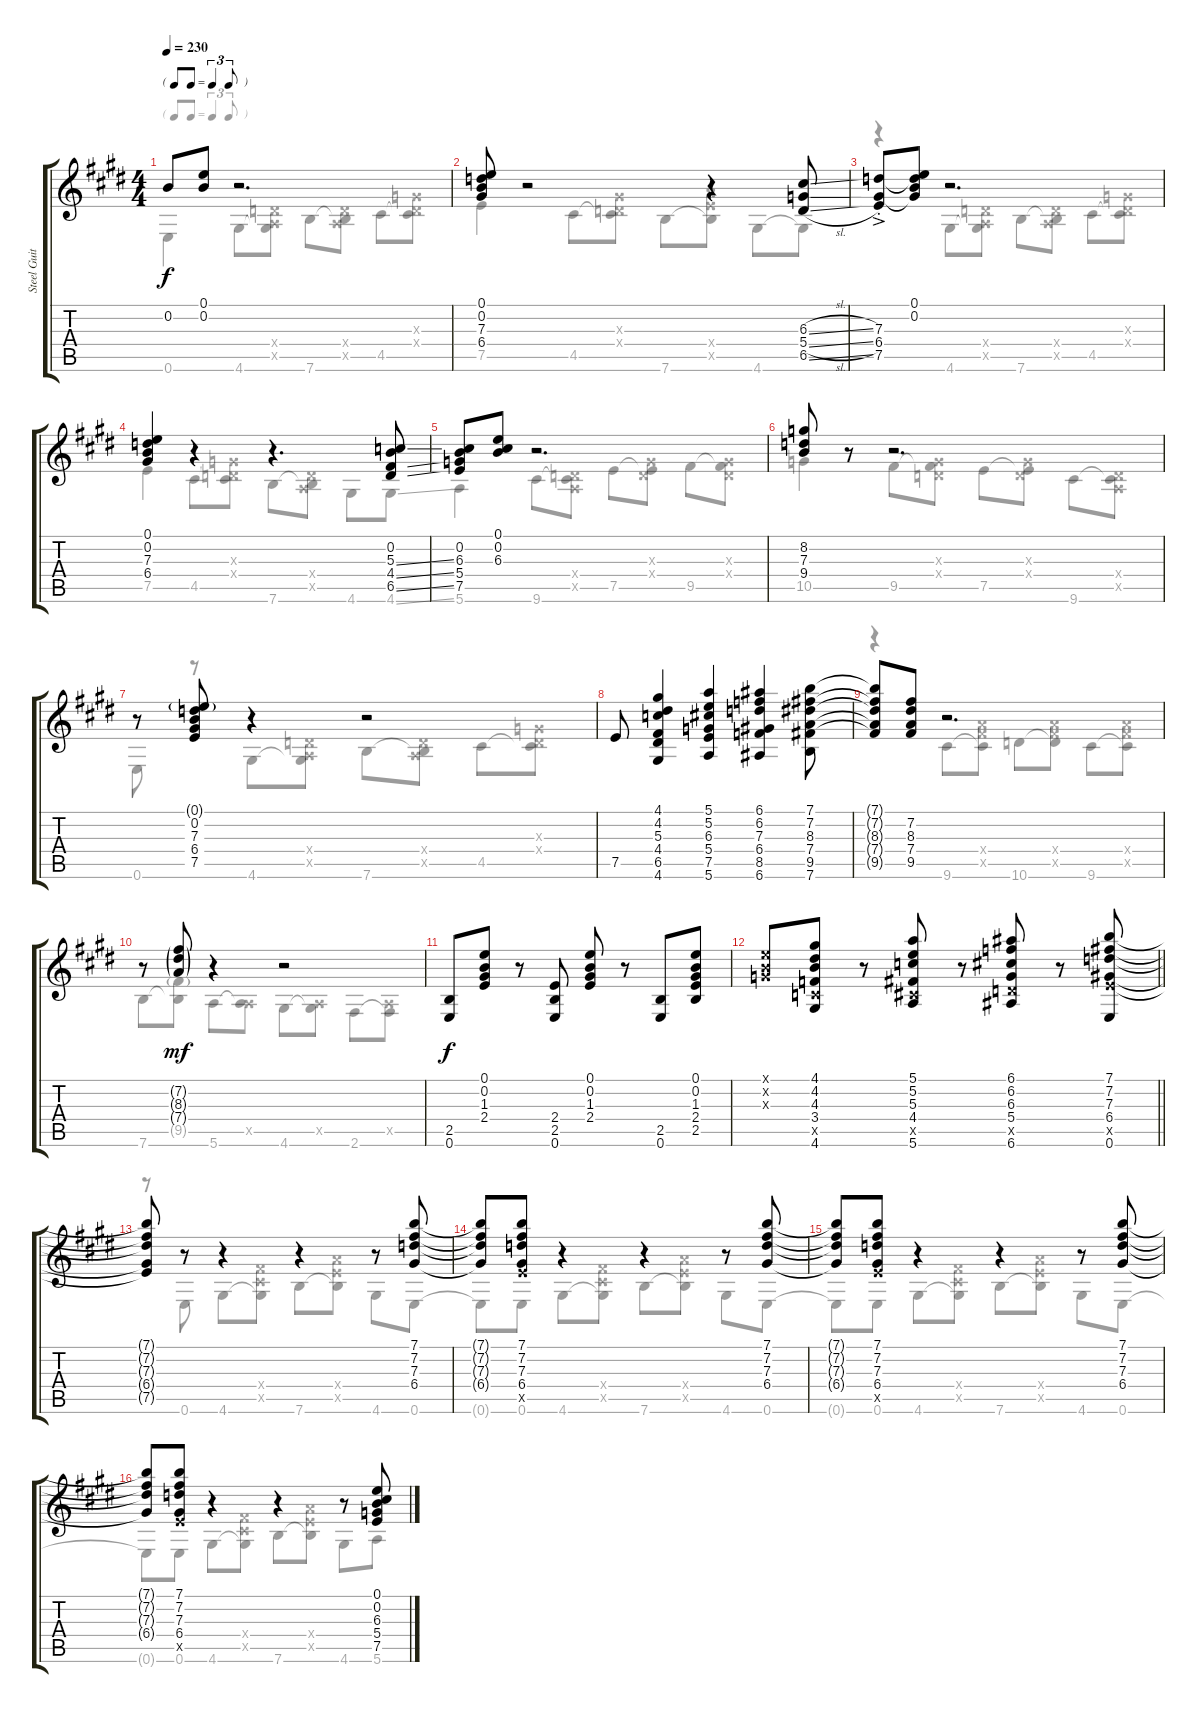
\track ("Steel Guitar" "Steel Guit") {instrument acousticguitarsteel}
\staff {score tabs}
\tuning (E4 B3 G3 D3 A2 E2) {hide}
\voice
\ts (4 4)
\tf triplet8th
\tempo 230
\clef g2
\ks e
0.2.8{dy f} (0.1 0.2).8 r.2{d} |
(0.1 0.2 7.3 6.4).8 r.2 r.4 (6.3{sl} 5.4{sl} 6.5{sl}).8 |
(7.3{ac st} 6.4{ac st} 7.5{ac st}).8 (0.1 0.2 7.3{t} 6.4{t}).8 r.2{d} |
(0.1 0.2 7.3 6.4).4 r.4 r.4{d} (0.2 5.3{ss} 4.4{ss} 6.5{ss}).8 |
(0.2 6.3 5.4 7.5).8 (0.1 0.2 6.3).8 r.2{d} |
(8.2 7.3 9.4).8 r.8 r.2{d} |
r.8 (0.1{g} 0.2 7.3 6.4 7.5).8 r.4 r.2 |
7.5.8 (4.1 4.2 5.3 4.4 6.5 4.6).4 (5.1 5.2 6.3 5.4 7.5 5.6).4 (6.1 6.2 7.3 6.4 8.5 6.6).4 (7.1 7.2 8.3 7.4 9.5 7.6).8 |
(7.1{t} 7.2{t} 8.3{t} 7.4{t} 9.5{t}).8 (7.2 8.3 7.4 9.5).8 r.2{d} |
r.8 (7.2{g} 8.3{g} 7.4{g}).8{dy mf} r.4 r.2 |
(2.5 0.6).8{dy f} (0.1 0.2 1.3 2.4).8 r.8 (2.4 2.5 0.6).8 (0.1 0.2 1.3 2.4).8 r.8 (2.5 0.6).8 (0.1 0.2 1.3 2.4 2.5).8 |
\barLineRight lightlight
(0.1{x} 0.2{x} 0.3{x}).8 (4.1 4.2 4.3 3.4 3.5{x} 4.6).8 r.8 (5.1 5.2 5.3 4.4 4.5{x} 5.6).8 r.8 (6.1 6.2 6.3 5.4 5.5{x} 6.6).8 r.8 (7.1 7.2 7.3 6.4 7.5{x} 0.6).8 |
(7.1{t} 7.2{t} 7.3{t} 6.4{t} 7.5{t}).8 r.8 r.4 r.4 r.8 (7.1 7.2 7.3 6.4).8 |
(7.1{t} 7.2{t} 7.3{t} 6.4{t}).8 (7.1 7.2 7.3 6.4 7.5{x}).8 r.4 r.4 r.8 (7.1 7.2 7.3 6.4).8 |
(7.1{t} 7.2{t} 7.3{t} 6.4{t}).8 (7.1 7.2 7.3 6.4 7.5{x}).8 r.4 r.4 r.8 (7.1 7.2 7.3 6.4).8 |
(7.1{t} 7.2{t} 7.3{t} 6.4{t}).8 (7.1 7.2 7.3 6.4 7.5{x}).8 r.4 r.4 r.8 (0.1 0.2 6.3 5.4 7.5).8
\voice
\clef g2
\ottava regular
\simile none
\ks e
0.6.4{dy f} 4.6.8 (0.4{x} 0.5{x} 4.6{t}).8 7.6.8 (0.4{x} 0.5{x} 7.6{t}).8 4.5.8 (0.3{x} 0.4{x} 4.5{t}).8 |
7.5.4 4.5.8 (0.3{x} 0.4{x} 4.5{t}).8 7.6.8 (7.4{x} 7.5{x} 7.6{t}).8 4.6.8 4.6{t}.8 |
r.4 4.6.8 (0.4{x} 0.5{x} 4.6{t}).8 7.6.8 (0.4{x} 0.5{x} 7.6{t}).8 4.5.8 (0.3{x} 0.4{x} 4.5{t}).8 |
7.5.4 4.5.8 (0.3{x} 0.4{x} 4.5{t}).8 7.6.8 (0.4{x} 0.5{x} 7.6{t}).8 4.6.8 4.6{ss}.8 |
5.6.4 9.6.8 (0.4{x} 0.5{x} 9.6{t}).8 7.5.8 (0.3{x} 0.4{x} 7.5{t}).8 9.5.8 (0.3{x} 0.4{x} 9.5{t}).8 |
10.5.4 9.5.8 (0.3{x} 0.4{x} 9.5{t}).8 7.5.8 (0.3{x} 0.4{x} 7.5{t}).8 9.6.8 (0.4{x} 0.5{x} 9.6{t}).8 |
0.6.8 r.8 4.6.8 (0.4{x} 0.5{x} 4.6{t}).8 7.6.8 (0.4{x} 0.5{x} 7.6{t}).8 4.5.8 (0.3{x} 0.4{x} 4.5{t}).8 |
|
r.4 9.6.8 (7.4{x} 9.5{x} 9.6{t}).8 10.6.8 (7.4{x} 9.5{x} 10.6{t}).8 9.6.8 (7.4{x} 9.5{x} 9.6{t}).8 |
7.6.8 (9.5{g} 7.6{t}).8 5.6.8 (0.5{x} 5.6{t}).8 4.6.8 (0.5{x} 4.6{t}).8 2.6.8 (0.5{x} 2.6{t}).8 |
|
\barLineRight lightlight
|
r.8 0.6.8 4.6.8 (4.4{x} 4.5{x} 4.6{t}).8 7.6.8 (7.4{x} 7.5{x} 7.6{t}).8 4.6.8 0.6.8 |
0.6{t}.8 0.6.8 4.6.8 (4.4{x} 4.5{x} 4.6{t}).8 7.6.8 (7.4{x} 7.5{x} 7.6{t}).8 4.6.8 0.6.8 |
0.6{t}.8 0.6.8 4.6.8 (4.4{x} 4.5{x} 4.6{t}).8 7.6.8 (7.4{x} 7.5{x} 7.6{t}).8 4.6.8 0.6.8 |
0.6{t}.8 0.6.8 4.6.8 (4.4{x} 4.5{x} 4.6{t}).8 7.6.8 (7.4{x} 7.5{x} 7.6{t}).8 4.6.8 5.6.8
